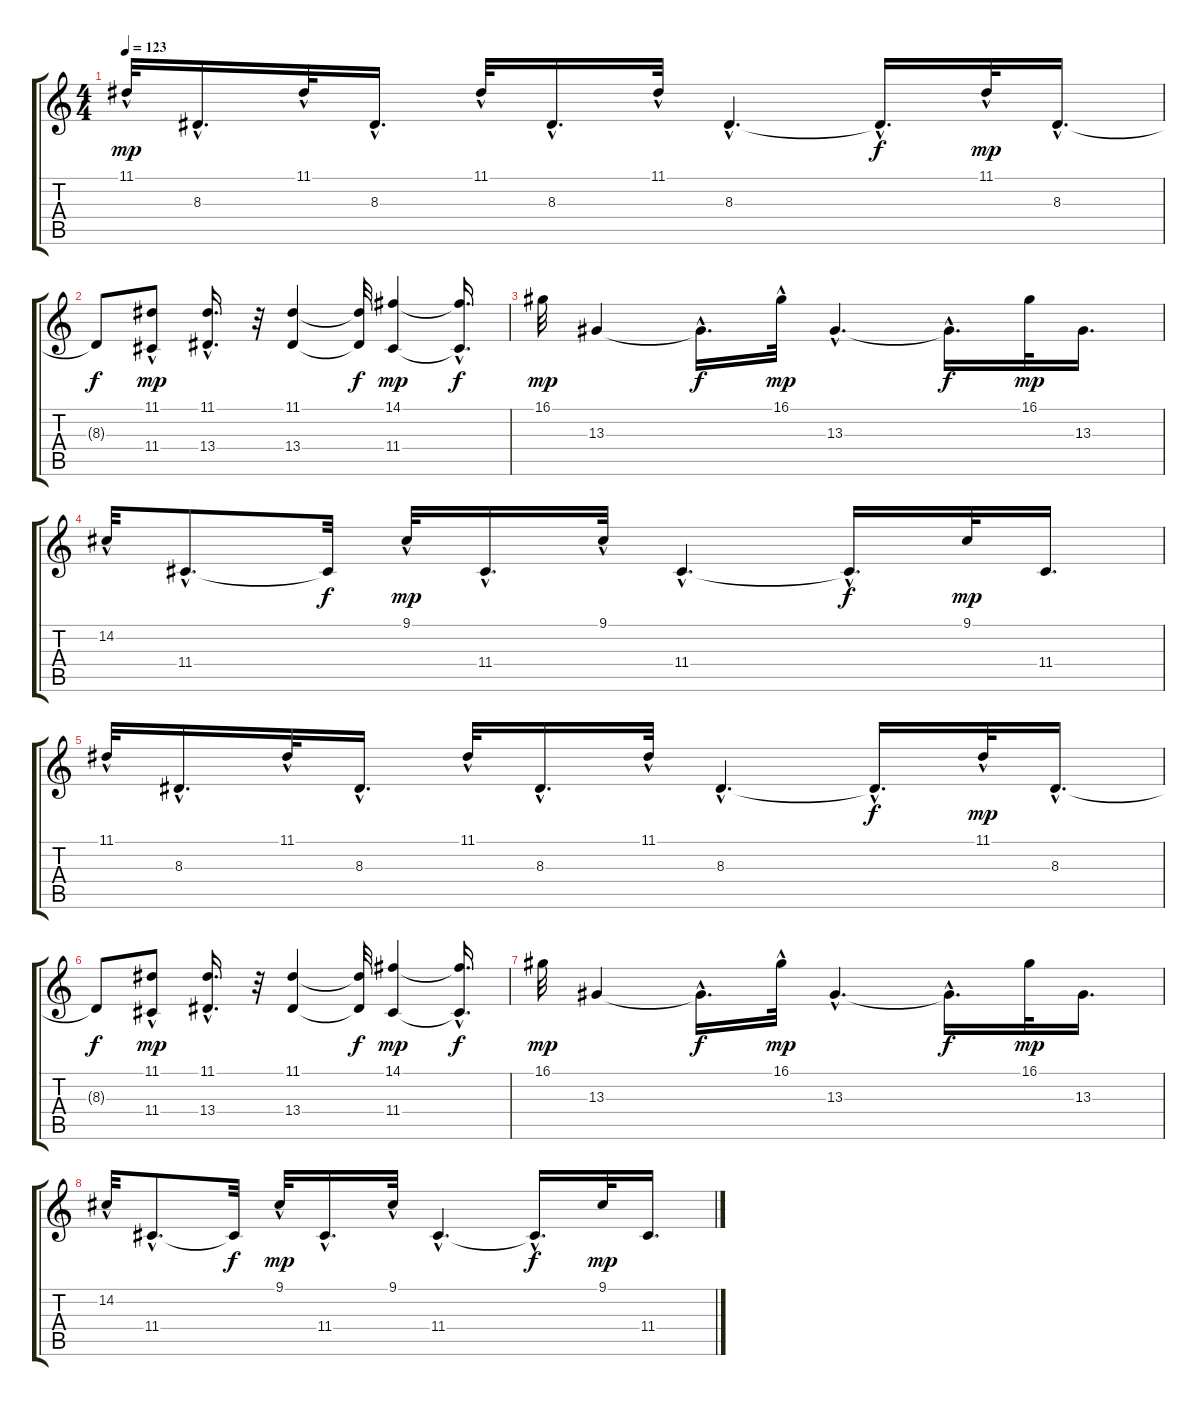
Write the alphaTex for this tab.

\track "" {instrument whistle}
\staff {score tabs}
\tuning (E4 B3 G3 D3 A2 E2) {hide}
\ts (4 4)
\tempo 123
\clef g2
\ks c
11.1{hac}.32{dy mp} 8.3{hac}.16{d} 11.1{hac}.32 8.3{hac}.16{d} 11.1{hac}.32 8.3{hac}.16{d} 11.1{hac}.32 8.3{hac}.4{d} 8.3{hac t}.16{d dy f} 11.1{hac}.32{dy mp} 8.3{hac}.16{d} |
8.3{t}.8{dy f} (11.1{hac} 11.4).8{dy mp} (11.1{hac} 13.4{hac}).16{d} r.32 (11.1 13.4).4 (11.1{t} 13.4{t}).32{dy f} (14.1 11.4).4{dy mp} (14.1{hac t} 11.4{hac t}).16{d dy f} |
16.1.32{dy mp} 13.3.4 13.3{hac t}.16{d dy f} 16.1{hac}.32{dy mp} 13.3{hac}.4{d} 13.3{hac t}.16{d dy f} 16.1.32{dy mp} 13.3.16{d} |
14.2{hac}.32 11.4{hac}.8{d} 11.4{t}.32{dy f} 9.1{hac}.32{dy mp} 11.4{hac}.16{d} 9.1{hac}.32 11.4{hac}.4{d} 11.4{hac t}.16{d dy f} 9.1.32{dy mp} 11.4.16{d} |
11.1{hac}.32 8.3{hac}.16{d} 11.1{hac}.32 8.3{hac}.16{d} 11.1{hac}.32 8.3{hac}.16{d} 11.1{hac}.32 8.3{hac}.4{d} 8.3{hac t}.16{d dy f} 11.1{hac}.32{dy mp} 8.3{hac}.16{d} |
8.3{t}.8{dy f} (11.1{hac} 11.4).8{dy mp} (11.1{hac} 13.4{hac}).16{d} r.32 (11.1 13.4).4 (11.1{t} 13.4{t}).32{dy f} (14.1 11.4).4{dy mp} (14.1{hac t} 11.4{hac t}).16{d dy f} |
16.1.32{dy mp} 13.3.4 13.3{hac t}.16{d dy f} 16.1{hac}.32{dy mp} 13.3{hac}.4{d} 13.3{hac t}.16{d dy f} 16.1.32{dy mp} 13.3.16{d} |
14.2{hac}.32 11.4{hac}.8{d} 11.4{t}.32{dy f} 9.1{hac}.32{dy mp} 11.4{hac}.16{d} 9.1{hac}.32 11.4{hac}.4{d} 11.4{hac t}.16{d dy f} 9.1.32{dy mp} 11.4.16{d}
